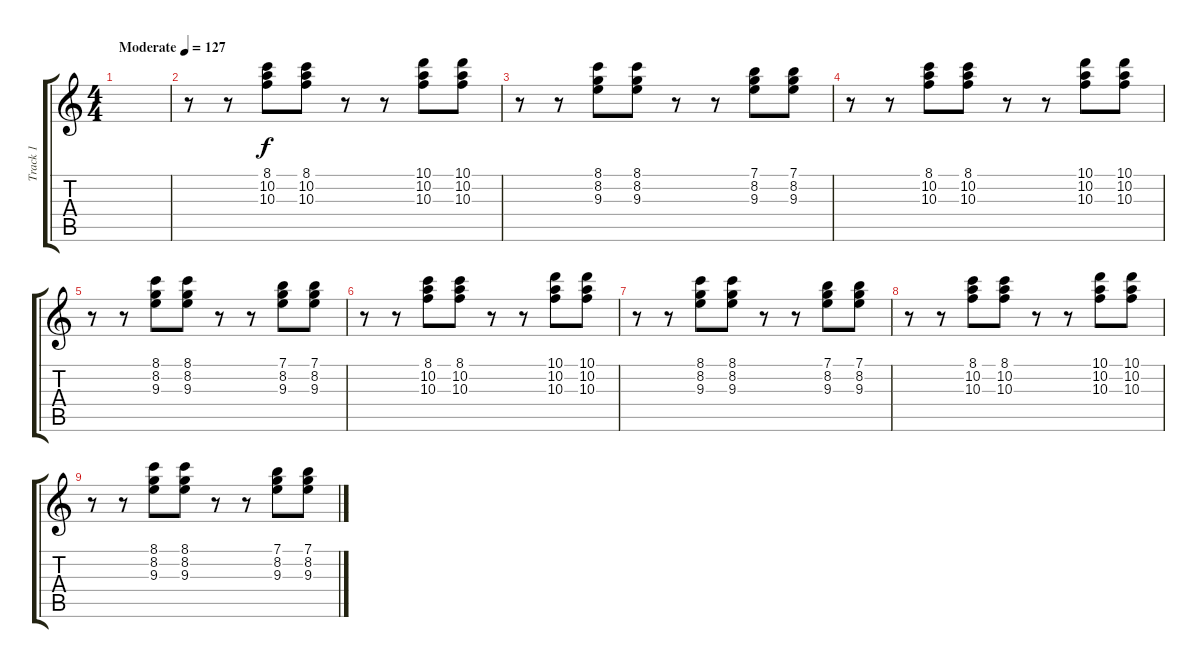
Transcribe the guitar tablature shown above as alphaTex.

\track ("Track 1" "Track 1") {instrument distortionguitar}
\staff {score tabs}
\tuning (E4 B3 G3 D3 A2 E2) {hide}
\ts (4 4)
\tempo (127 "Moderate")
\clef g2
\ks c
|
r.8 r.8 (8.1 10.2 10.3).8 (8.1 10.2 10.3).8 r.8 r.8 (10.1 10.2 10.3).8 (10.1 10.2 10.3).8 |
r.8 r.8 (8.1 8.2 9.3).8 (8.1 8.2 9.3).8 r.8 r.8 (7.1 8.2 9.3).8 (7.1 8.2 9.3).8 |
r.8 r.8 (8.1 10.2 10.3).8 (8.1 10.2 10.3).8 r.8 r.8 (10.1 10.2 10.3).8 (10.1 10.2 10.3).8 |
r.8 r.8 (8.1 8.2 9.3).8 (8.1 8.2 9.3).8 r.8 r.8 (7.1 8.2 9.3).8 (7.1 8.2 9.3).8 |
r.8 r.8 (8.1 10.2 10.3).8 (8.1 10.2 10.3).8 r.8 r.8 (10.1 10.2 10.3).8 (10.1 10.2 10.3).8 |
r.8 r.8 (8.1 8.2 9.3).8 (8.1 8.2 9.3).8 r.8 r.8 (7.1 8.2 9.3).8 (7.1 8.2 9.3).8 |
r.8 r.8 (8.1 10.2 10.3).8 (8.1 10.2 10.3).8 r.8 r.8 (10.1 10.2 10.3).8 (10.1 10.2 10.3).8 |
r.8 r.8 (8.1 8.2 9.3).8 (8.1 8.2 9.3).8 r.8 r.8 (7.1 8.2 9.3).8 (7.1 8.2 9.3).8
